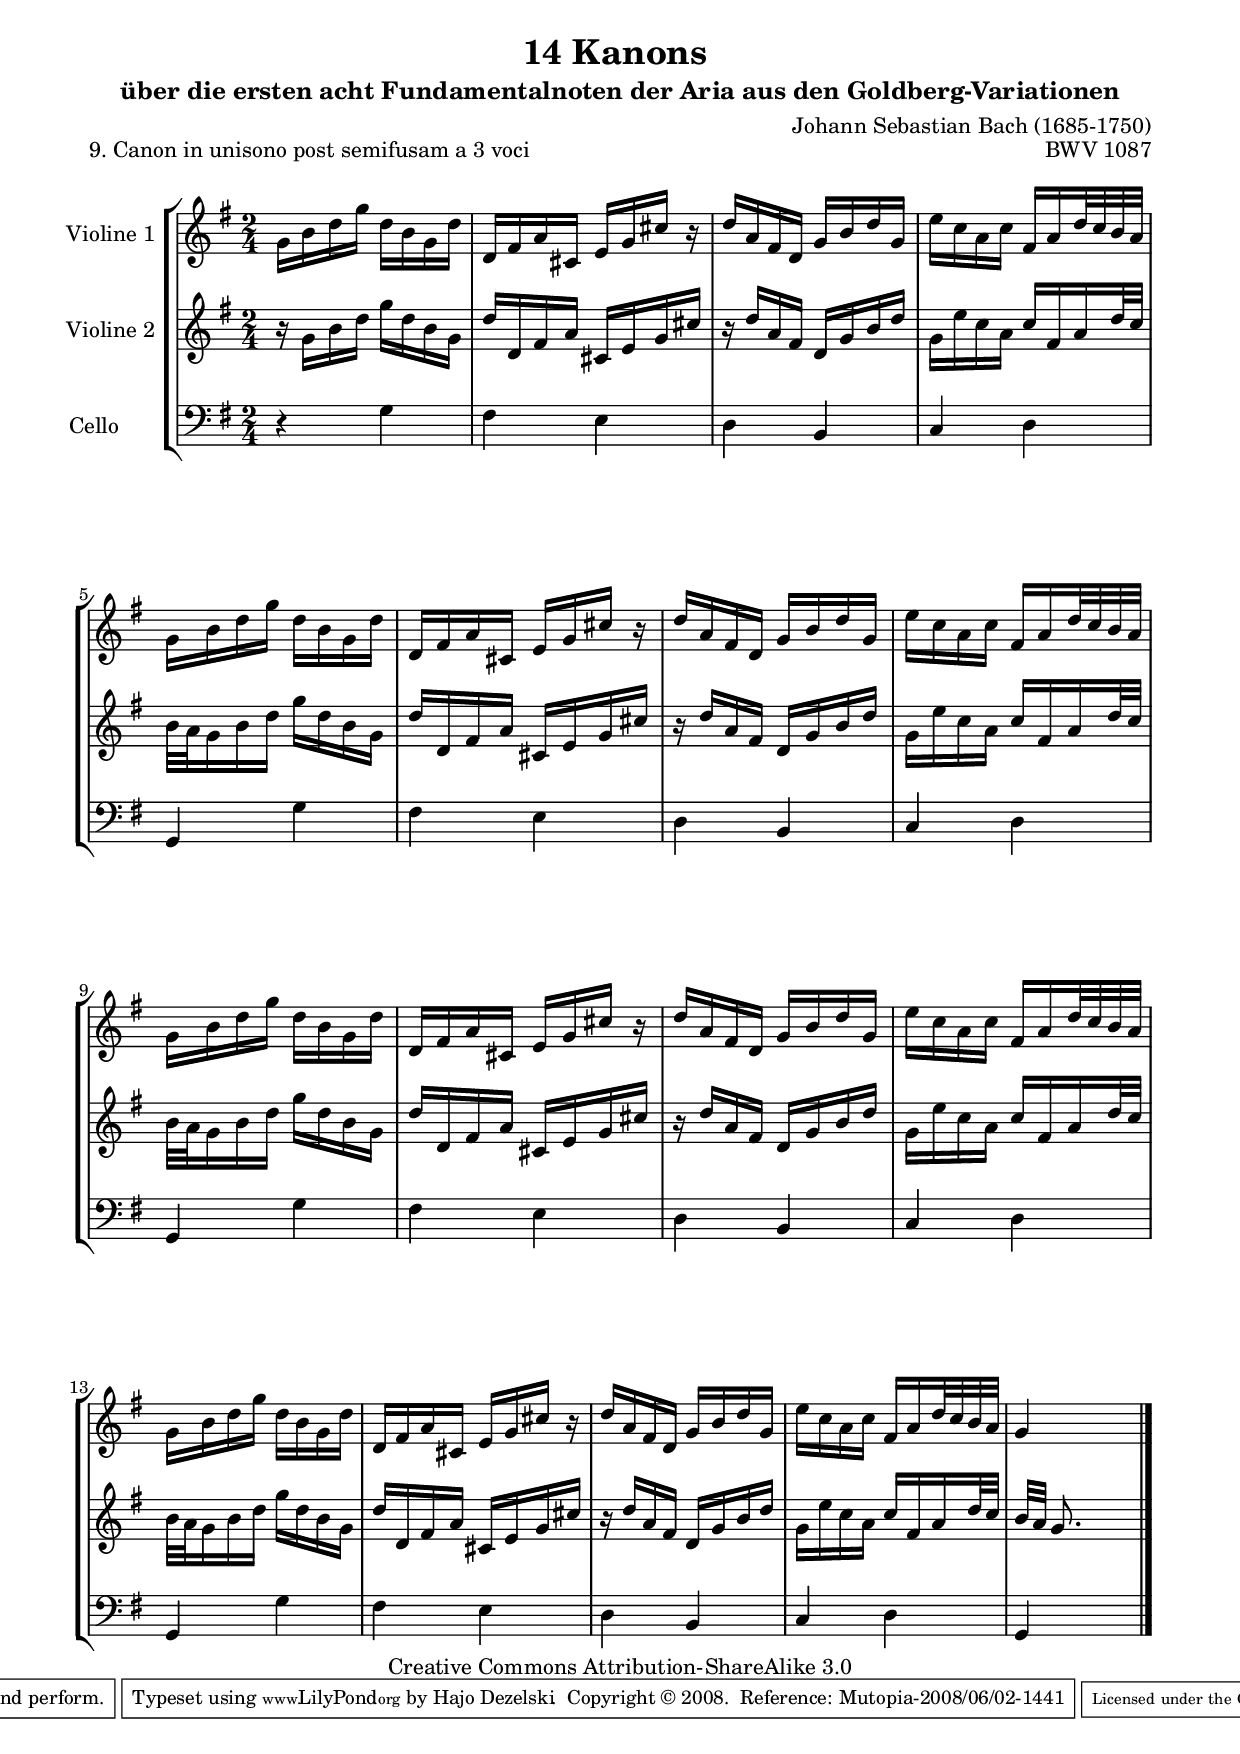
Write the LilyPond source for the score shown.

\version "2.11.46"

\paper {
    page-top-space = #0.0
    %indent = 0.0
    line-width = 18.0\cm
    ragged-bottom = ##f
    ragged-last-bottom = ##f
}

% #(set-default-paper-size "a4")

#(set-global-staff-size 19)

\header {
        title = "14 Kanons "
        subtitle = "über die ersten acht Fundamentalnoten der Aria aus den Goldberg-Variationen"
        piece = "9. Canon in unisono post semifusam a 3 voci "
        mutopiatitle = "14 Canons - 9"
        composer = "Johann Sebastian Bach (1685-1750)"
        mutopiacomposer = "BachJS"
        opus = "BWV 1087"
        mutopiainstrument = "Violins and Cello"
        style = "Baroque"
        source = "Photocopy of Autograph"
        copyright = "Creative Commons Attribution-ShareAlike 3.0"
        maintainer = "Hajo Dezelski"
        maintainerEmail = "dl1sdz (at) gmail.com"
	
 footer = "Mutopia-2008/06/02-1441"
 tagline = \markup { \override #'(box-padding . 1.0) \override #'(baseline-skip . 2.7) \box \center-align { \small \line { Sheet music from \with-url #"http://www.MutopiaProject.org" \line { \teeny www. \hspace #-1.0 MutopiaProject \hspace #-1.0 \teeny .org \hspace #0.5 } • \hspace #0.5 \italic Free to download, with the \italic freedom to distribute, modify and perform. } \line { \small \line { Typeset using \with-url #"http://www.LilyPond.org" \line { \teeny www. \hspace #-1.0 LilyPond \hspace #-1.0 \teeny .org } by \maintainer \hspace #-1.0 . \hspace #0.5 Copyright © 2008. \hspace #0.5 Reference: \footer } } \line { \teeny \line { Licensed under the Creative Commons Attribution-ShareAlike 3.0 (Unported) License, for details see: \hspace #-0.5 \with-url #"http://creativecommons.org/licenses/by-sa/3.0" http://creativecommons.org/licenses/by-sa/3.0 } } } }
}

global= {
       \time 2/4
       \key g \major
     }

    violinOne = \new Voice { \relative c''{
       \set Staff.instrumentName = "Violine 1 "
       \set Staff.midiInstrument = "violin"
       g16 [ b d g ] d [ b g d' ] | % 1
       d,16 [ fis a cis, ] e [ g cis ] r16  | % 2
       d16 [ a fis d ] g [ b d g,] | % 3
       e' [ c a c ] fis, [ a d32 c b a ]  | % 4
        g16 [ b d g ] d [ b g d' ] | % 5
       d,16 [ fis a cis, ] e [ g cis ] r16  | % 6
       d16 [ a fis d ] g [ b d g,] | % 7
       e' [ c a c ] fis, [ a d32 c b a ]  | % 8
       g16 [ b d g ] d [ b g d' ] | % 9
       d,16 [ fis a cis, ] e [ g cis ] r16  | % 10
       d16 [ a fis d ] g [ b d g,] | % 11
       e' [ c a c ] fis, [ a d32 c b a ]  | % 12
       g16 [ b d g ] d [ b g d' ] | % 13
       d,16 [ fis a cis, ] e [ g cis ] r16  | % 14
       d16 [ a fis d ] g [ b d g,] | % 15
       e' [ c a c ] fis, [ a d32 c b a ]  | % 16
       g4 s4  \bar "|." }}

     violinTwo = \new Voice { \relative c''{
       \set Staff.instrumentName = "Violine 2 "
       \set Staff.midiInstrument = "violin"
       r16 g16 [ b d ] g [ d  b g ] | % 1
       d'16 [ d, fis a ] cis, [ e  g cis ]   | % 2
       r16 d16 [ a fis ] d [ g b d ] | % 3
       g,16 [ e' c a ] c [ fis, a d32 c ]   | % 4
       b32 [ a g16 b d ] g [ d b g ] | % 5
      d'16 [ d, fis a ] cis, [ e  g cis ]   | % 6
       r16 d16 [ a fis ] d [ g b d ] | % 7
       g,16 [ e' c a ] c [ fis, a d32 c ]   | % 8
       b32 [ a g16 b d ] g [ d b g ] | % 9
      d'16 [ d, fis a ] cis, [ e  g cis ]   | % 10
       r16 d16 [ a fis ] d [ g b d ] | % 11
       g,16 [ e' c a ] c [ fis, a d32 c ]   | % 12
       b32 [ a g16 b d ] g [ d b g ] | % 13
       d'16 [ d, fis a ] cis, [ e  g cis ]   | % 14
       r16 d16 [ a fis ] d [ g b d ] | % 15
       g,16 [ e' c a ] c [ fis, a d32 c ]   | % 16
       b32 [ a ] g8. s4  \bar "|." }}
 

     cello = \new Voice { \relative c' {
       \set Staff.instrumentName = "Cello       "
       \set Staff.midiInstrument = "cello"
       \clef bass
        r4 g4 | % 1
	fis4 e | % 2
	d4 b | % 3
	c4 d | % 4
	g,4 g' | % 5
	fis4 e | % 6
	d4 b | % 7
	c4 d | % 8
	g,4 g'4 | % 9
	fis4 e | % 10
	d4 b | % 11
	c4 d | % 12
	g,4 g'4 | % 13
	fis4 e | % 14
	d4 b | % 15
	c4 d | % 16
	g,4 s4 \bar "|." }}

     \score {
        \new StaffGroup <<
           \new Staff << \global \violinOne >>
           \new Staff << \global \violinTwo >>
           \new Staff << \global \cello >>
        >>
        \layout { }
        \midi { }
     }
